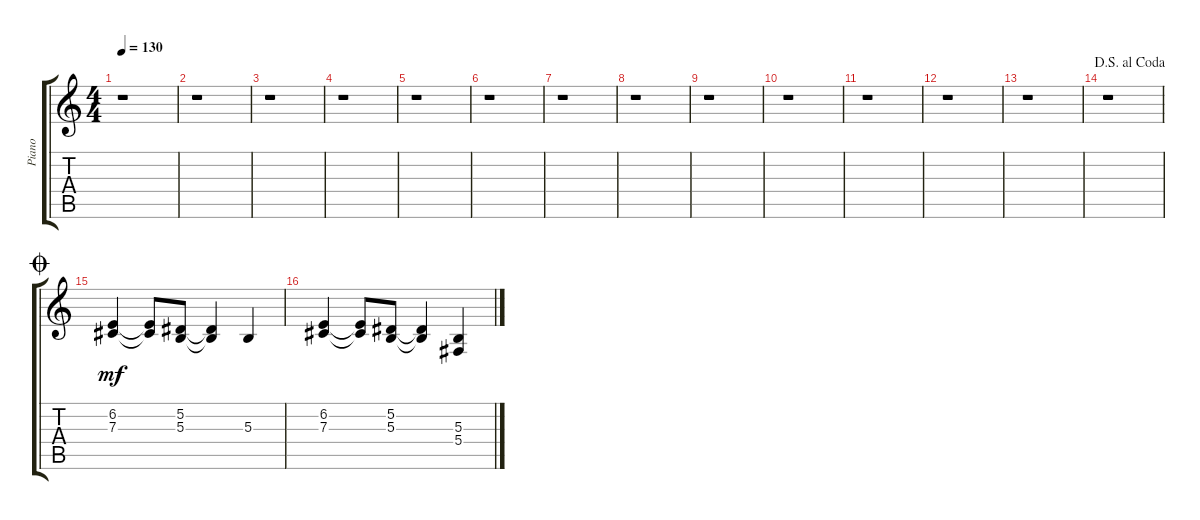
\track ("Piano" "Piano") {instrument brightacousticpiano}
\staff {score tabs}
\tuning (Eb4 Bb3 Gb3 Db3 Ab2 Eb2) {hide}
\ts (4 4)
\tempo 130
\clef g2
\ks c
r.1{dy mf} |
r.1 |
r.1 |
r.1 |
r.1 |
r.1 |
r.1 |
r.1 |
r.1 |
r.1 |
r.1 |
r.1 |
r.1 |
\jump dalsegnoalcoda
r.1 |
\jump coda
(6.2 7.3).4 (6.2{t} 7.3{t}).8 (5.2 5.3).8 (5.2{t} 5.3{t}).4 5.3.4 |
(6.2 7.3).4 (6.2{t} 7.3{t}).8 (5.2 5.3).8 (5.2{t} 5.3{t}).4 (5.3 5.4).4
